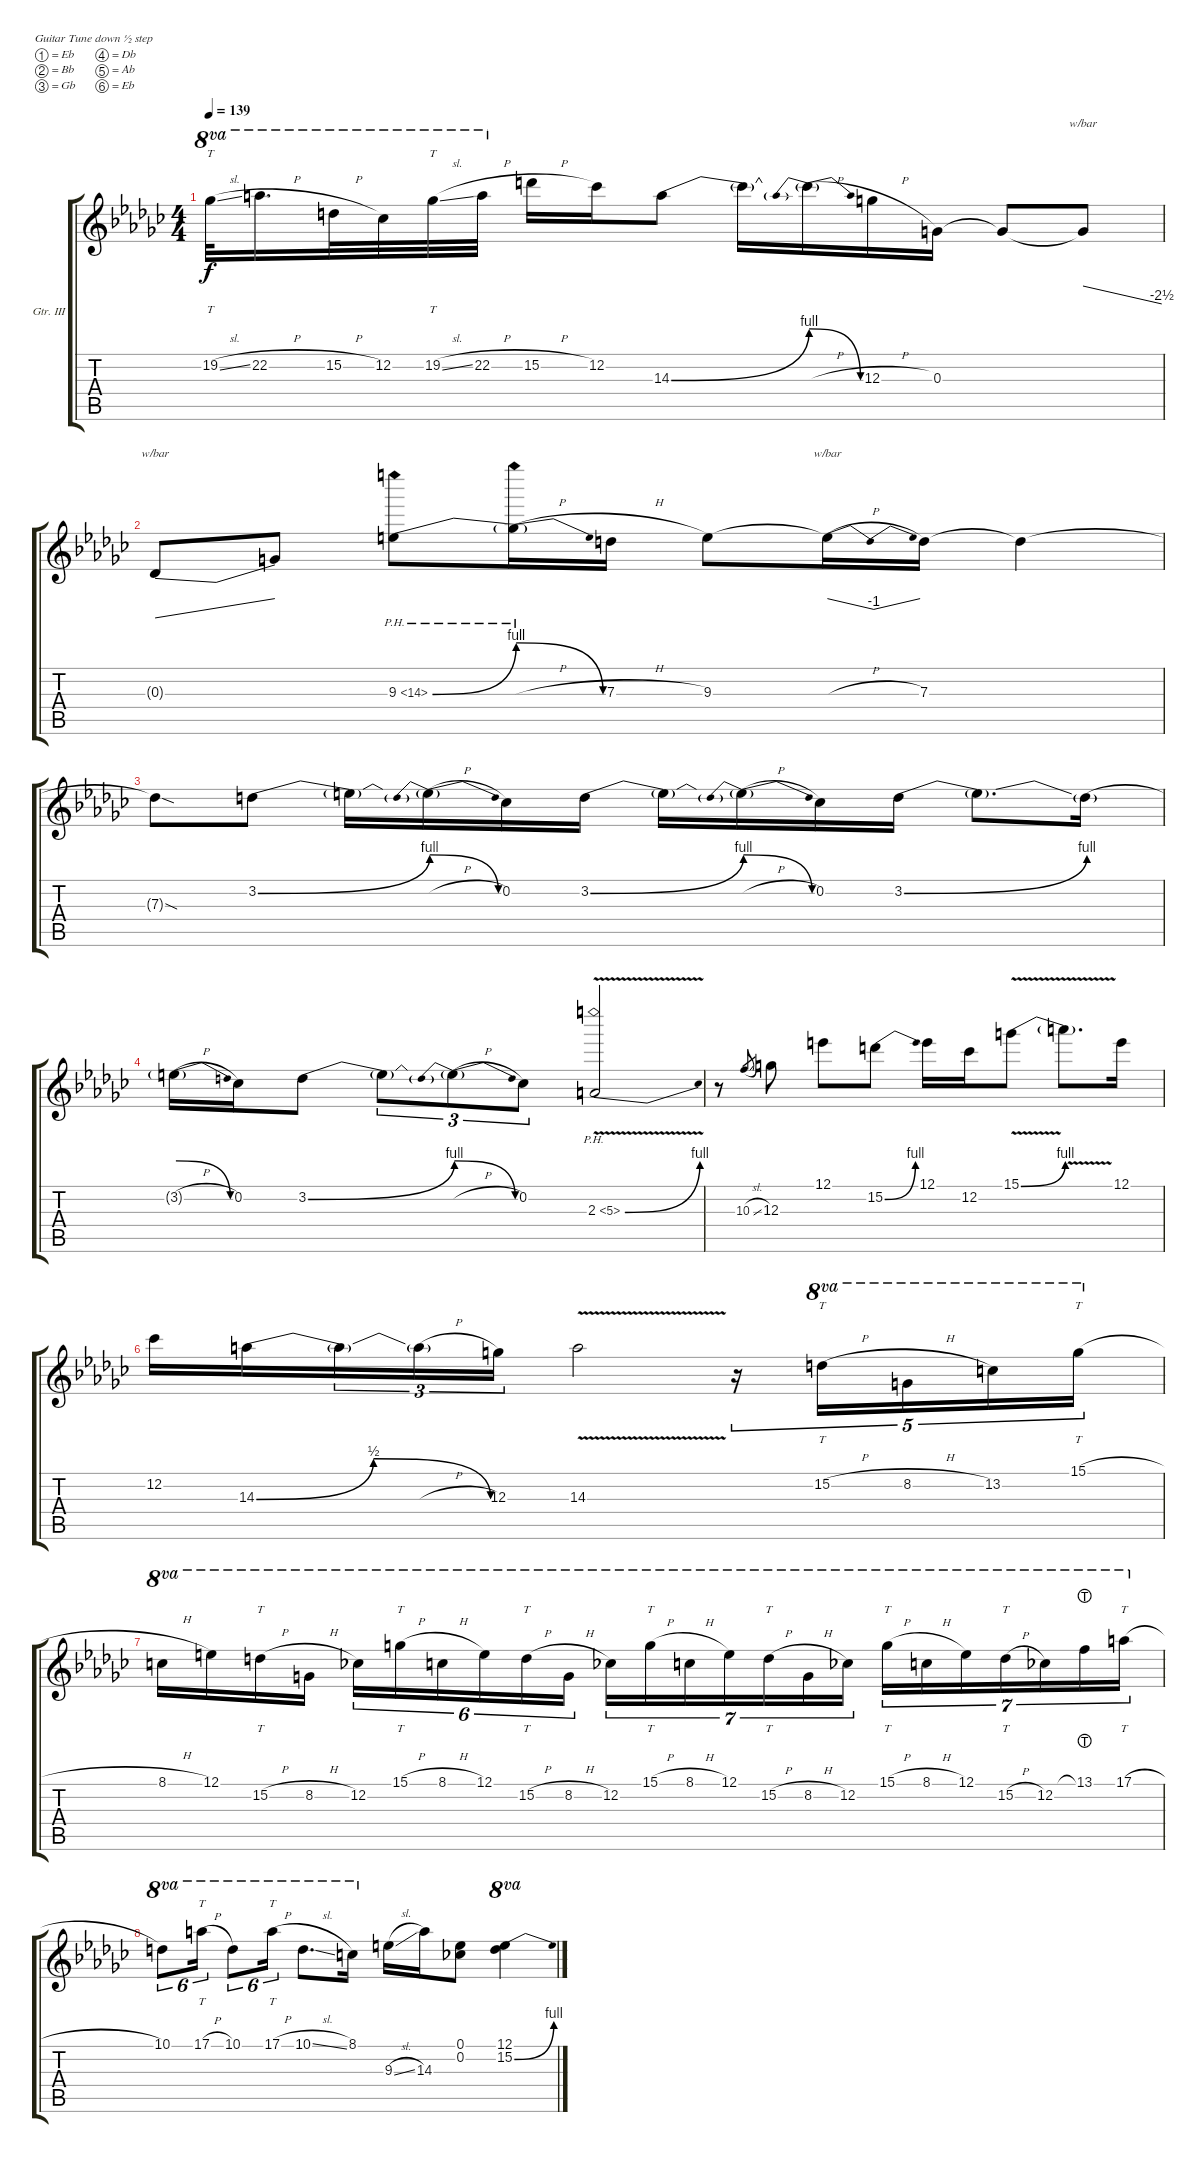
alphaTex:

\bracketExtendMode groupsimilarinstruments
\firstSystemTrackNameOrientation horizontal
\otherSystemsTrackNameOrientation horizontal
\defaultBarNumberDisplay FirstOfSystem
\track ("Electric Guitar III" "Gtr. III") {instrument distortionguitar}
\staff {score tabs}
\tuning (Eb4 Bb3 Gb3 Db3 Ab2 Eb2)
\displaytranspose 13
\ts (4 4)
\tempo 139
\clef g2
\ks gb
19.2{sl}.32{tt ot 8va dy f} 22.2{h}.16{d ot 8va} 15.2{h}.32{ot 8va} 12.2.32{ot 8va} 19.2{sl}.32{tt ot 8va} 22.2{h}.32{ot 8va} 15.2{h}.16 12.2.16 14.3{be (bend 0 0 60 4)}.8 14.3{t}.16 14.3{be (prebendrelease 0 4 15 0) h t}.16 12.3{h}.16 0.3.16 0.3{t}.8 0.3{t}.8{tbe (dive default 0 0 60 -10)} |
0.3{t}.8{tbe (dive default 0 -12 60 0)} 0.3{t}.8 9.3{be (bend 0 0 15 4) ph 5}.8 9.3{be (release 0 4 15 0) ph 5 h t}.16 7.3{h}.16 9.3.8 9.3{h t}.16{tbe (dip default 0 0 15 -4 30 0)} 7.3.16 7.3{t}.4 |
7.3{sod t}.8 3.2{be (bend 0 0 15 4)}.8 3.2{t}.16 3.2{be (prebendrelease 0 4 15 0) h t}.16 0.2.16 3.2{be (bend 0 0 60 4)}.16 3.2{t}.16 3.2{be (prebendrelease 0 4 15 0) h t}.16 0.2.16 3.2{be (bend 0 0 60 4)}.16 3.2{t}.8{d} 3.2{be (hold 0 0 60 0) t}.16 |
3.2{be (release 0 4 15 0) h t}.16 0.2.16 3.2{be (bend 0 0 60 4)}.8 3.2{t}.8{tu (3 2)} 3.2{be (prebendrelease 0 4 15 0) h t}.8{tu (3 2)} 0.2.8{tu (3 2)} 2.3{be (bend 0 0 15 4) ph 3 v}.2 |
r.8 10.3{sl}.8{gr} 12.3.8 12.1.8 15.2{be (bend 0 0 15 4)}.8 12.1.16 12.2.16 15.1{be (bend 0 0 60 4) v}.8 15.1{v t}.8{d} 12.1.16 |
12.2.16 14.3{be (bendrelease 0 0 18.599999999999998 2 40.199999999999996 2 60 0)}.16{beam merge} 14.3{t}.16{tu (3 2)} 14.3{h t}.16{tu (3 2)} 12.3.16{tu (3 2)} 14.3{v}.2 r.16{tu (5 4)} 15.2{h}.16{tt tu (5 4) ot 8va} 8.2{h}.16{tu (5 4) ot 8va} 13.2.16{tu (5 4) ot 8va} 15.1{h}.16{tt tu (5 4) ot 8va} |
8.1{h}.16{ot 8va} 12.1.16{ot 8va} 15.2{h}.16{tt ot 8va} 8.2{h}.16{ot 8va} 12.2.16{tu (6 4) ot 8va} 15.1{h}.16{tt tu (6 4) ot 8va} 8.1{h}.16{tu (6 4) ot 8va} 12.1.16{tu (6 4) ot 8va} 15.2{h}.16{tt tu (6 4) ot 8va} 8.2{h}.16{tu (6 4) ot 8va} 12.2.16{tu (7 4) ot 8va} 15.1{h}.16{tt tu (7 4) ot 8va} 8.1{h}.16{tu (7 4) ot 8va} 12.1.16{tu (7 4) ot 8va} 15.2{h}.16{tt tu (7 4) ot 8va} 8.2{h}.16{tu (7 4) ot 8va} 12.2.16{tu (7 4) ot 8va} 15.1{h}.16{tt tu (7 4) ot 8va} 8.1{h}.16{tu (7 4) ot 8va} 12.1.16{tu (7 4) ot 8va} 15.2{h}.16{tt tu (7 4) ot 8va} 12.2.16{tu (7 4) ot 8va} 13.1{lht}.16{tu (7 4) ot 8va} 17.1{h}.16{tt tu (7 4) ot 8va} |
10.1.8{tu (6 4) ot 8va} 17.1{h}.16{tt tu (6 4) ot 8va} 10.1.8{tu (6 4) ot 8va} 17.1{h}.16{tt tu (6 4) ot 8va} 10.1{sl}.8{d ot 8va} 8.1.16{ot 8va} 9.3{sl}.16 14.3.16 (0.1 0.2).8 (12.1 15.2{be (bend 0 0 15 4)}).4{ot 8va}
